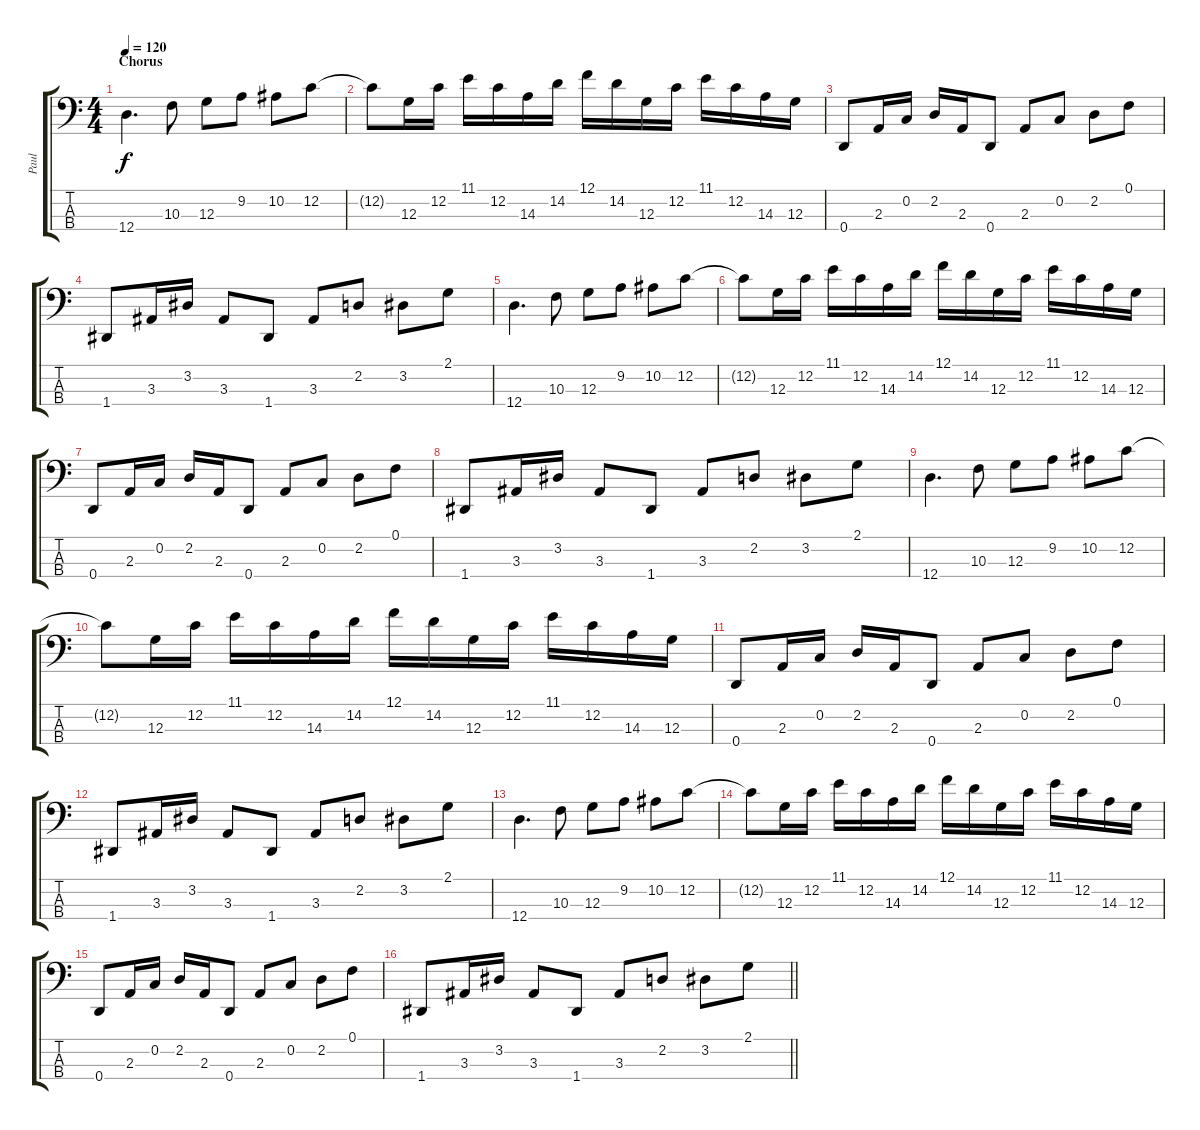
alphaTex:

\track ("Paul" "Paul") {instrument electricbassfinger}
\staff {score tabs}
\tuning (F2 C2 G1 D1) {hide}
\ts (4 4)
\section ("" "Chorus")
\tempo 120
\clef f4
\ks c
12.4.4{d dy f} 10.3.8 12.3.8 9.2.8 10.2.8 12.2.8 |
12.2{t}.8 12.3.16 12.2.16 11.1.16 12.2.16 14.3.16 14.2.16 12.1.16 14.2.16 12.3.16 12.2.16 11.1.16 12.2.16 14.3.16 12.3.16 |
0.4.8 2.3.16 0.2.16 2.2.16 2.3.16 0.4.8 2.3.8 0.2.8 2.2.8 0.1.8 |
1.4.8 3.3.16 3.2.16 3.3.8 1.4.8 3.3.8 2.2.8 3.2.8 2.1.8 |
12.4.4{d} 10.3.8 12.3.8 9.2.8 10.2.8 12.2.8 |
12.2{t}.8 12.3.16 12.2.16 11.1.16 12.2.16 14.3.16 14.2.16 12.1.16 14.2.16 12.3.16 12.2.16 11.1.16 12.2.16 14.3.16 12.3.16 |
0.4.8 2.3.16 0.2.16 2.2.16 2.3.16 0.4.8 2.3.8 0.2.8 2.2.8 0.1.8 |
1.4.8 3.3.16 3.2.16 3.3.8 1.4.8 3.3.8 2.2.8 3.2.8 2.1.8 |
12.4.4{d} 10.3.8 12.3.8 9.2.8 10.2.8 12.2.8 |
12.2{t}.8 12.3.16 12.2.16 11.1.16 12.2.16 14.3.16 14.2.16 12.1.16 14.2.16 12.3.16 12.2.16 11.1.16 12.2.16 14.3.16 12.3.16 |
0.4.8 2.3.16 0.2.16 2.2.16 2.3.16 0.4.8 2.3.8 0.2.8 2.2.8 0.1.8 |
1.4.8 3.3.16 3.2.16 3.3.8 1.4.8 3.3.8 2.2.8 3.2.8 2.1.8 |
12.4.4{d} 10.3.8 12.3.8 9.2.8 10.2.8 12.2.8 |
12.2{t}.8 12.3.16 12.2.16 11.1.16 12.2.16 14.3.16 14.2.16 12.1.16 14.2.16 12.3.16 12.2.16 11.1.16 12.2.16 14.3.16 12.3.16 |
0.4.8 2.3.16 0.2.16 2.2.16 2.3.16 0.4.8 2.3.8 0.2.8 2.2.8 0.1.8 |
\barLineRight lightlight
1.4.8 3.3.16 3.2.16 3.3.8 1.4.8 3.3.8 2.2.8 3.2.8 2.1.8
